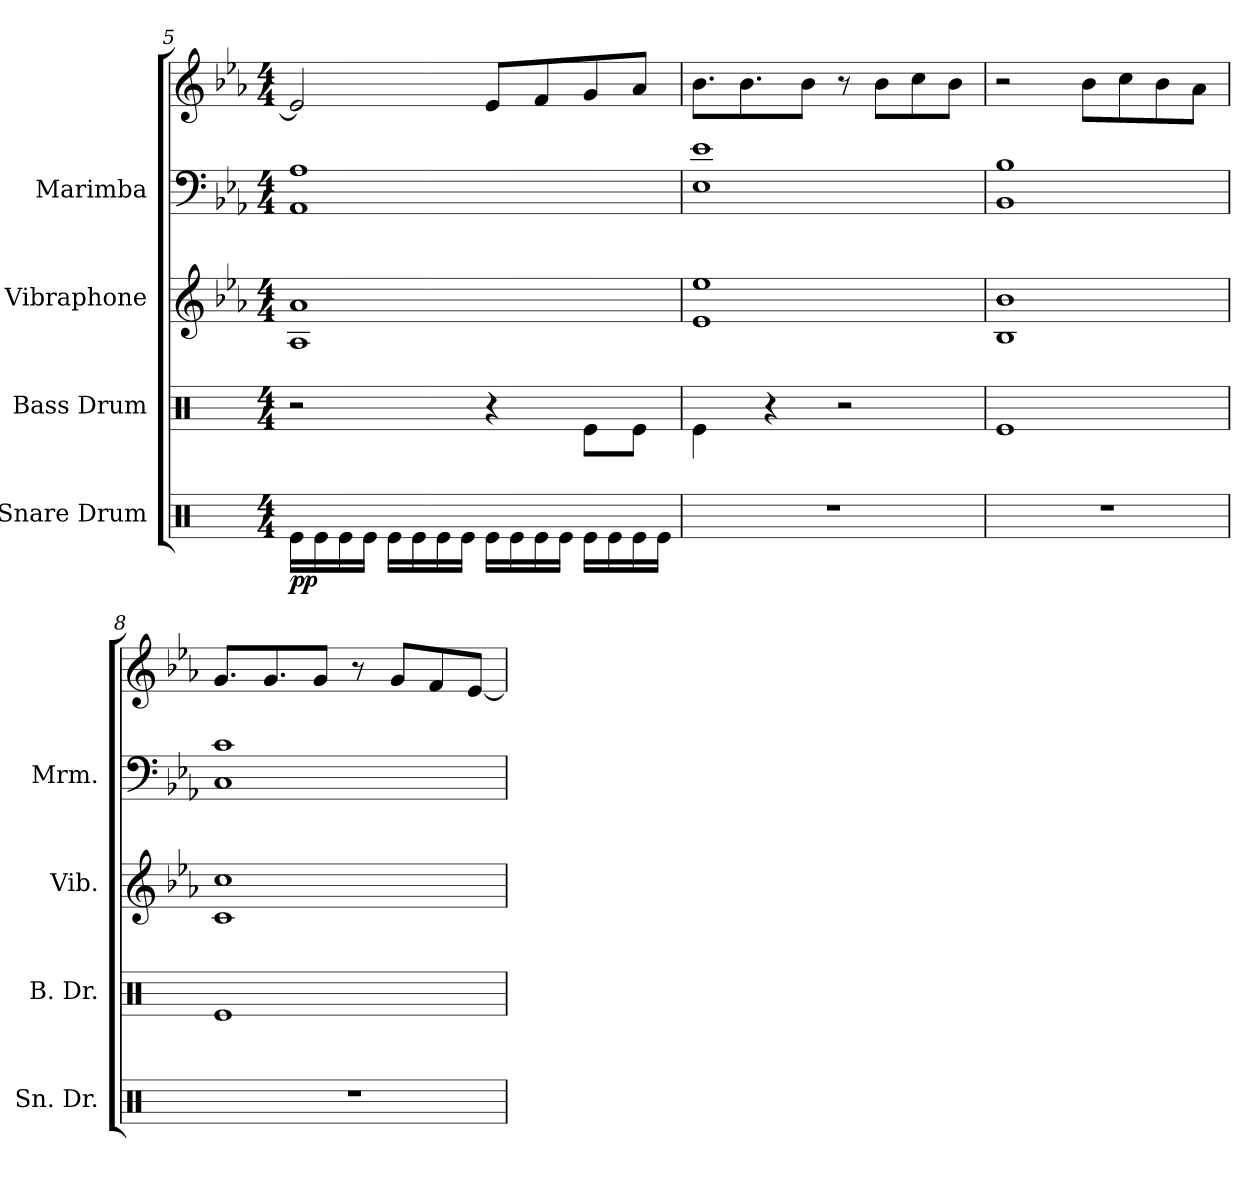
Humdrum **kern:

**kern	**dynam	**kern	**kern	**kern	**kern
*part4	*part4	*part3	*part2	*part1	*part1
*staff5	*staff5	*staff4	*staff3	*staff2	*staff1
*I"Snare Drum	*	*I"Bass Drum	*I"Vibraphone	*I"Marimba	*
*I'Sn. Dr.	*	*I'B. Dr.	*I'Vib.	*I'Mrm.	*
!!LO:LB:g=z
*clefX	*	*clefX	*clefG2	*clefF4	*clefG2
*k[]	*	*k[]	*k[b-e-a-]	*k[b-e-a-]	*k[b-e-a-]
*M4/4	*	*M4/4	*M4/4	*M4/4	*M4/4
=5	=5	=5	=5	=5	=5
!	!LO:DY:b	!	!	!	!
16Re\LL	pp	2r	1A- 1a-	1AA- 1A-	2e-/]
16Re\	.	.	.	.	.
16Re\	.	.	.	.	.
16Re\JJ	.	.	.	.	.
16Re\LL	.	.	.	.	.
16Re\	.	.	.	.	.
16Re\	.	.	.	.	.
16Re\JJ	.	.	.	.	.
16Re\LL	.	4r	.	.	8e-/L
16Re\	.	.	.	.	.
16Re\	.	.	.	.	8f/
16Re\JJ	.	.	.	.	.
16Re\LL	.	8Re\L	.	.	8g/
16Re\	.	.	.	.	.
16Re\	.	8Re\J	.	.	8a-/J
16Re\JJ	.	.	.	.	.
=6	=6	=6	=6	=6	=6
1r	.	4Re\	1e- 1ee-	1E- 1e-	8.b-\L
.	.	.	.	.	8.b-\
.	.	4r	.	.	.
.	.	.	.	.	8b-\J
.	.	2r	.	.	8r
.	.	.	.	.	8b-\L
.	.	.	.	.	8cc\
.	.	.	.	.	8b-\J
=7	=7	=7	=7	=7	=7
1r	.	1Re	1B- 1b-	1BB- 1B-	2r
.	.	.	.	.	8b-\L
.	.	.	.	.	8cc\
.	.	.	.	.	8b-\
.	.	.	.	.	8a-\J
=8	=8	=8	=8	=8	=8
1r	.	1Re	1c 1cc	1C 1c	8.g/L
.	.	.	.	.	8.g/
.	.	.	.	.	8g/J
.	.	.	.	.	8r
.	.	.	.	.	8g/L
.	.	.	.	.	8f/
.	.	.	.	.	[8e-/J
=	=	=	=	=	=
*-	*-	*-	*-	*-	*-
